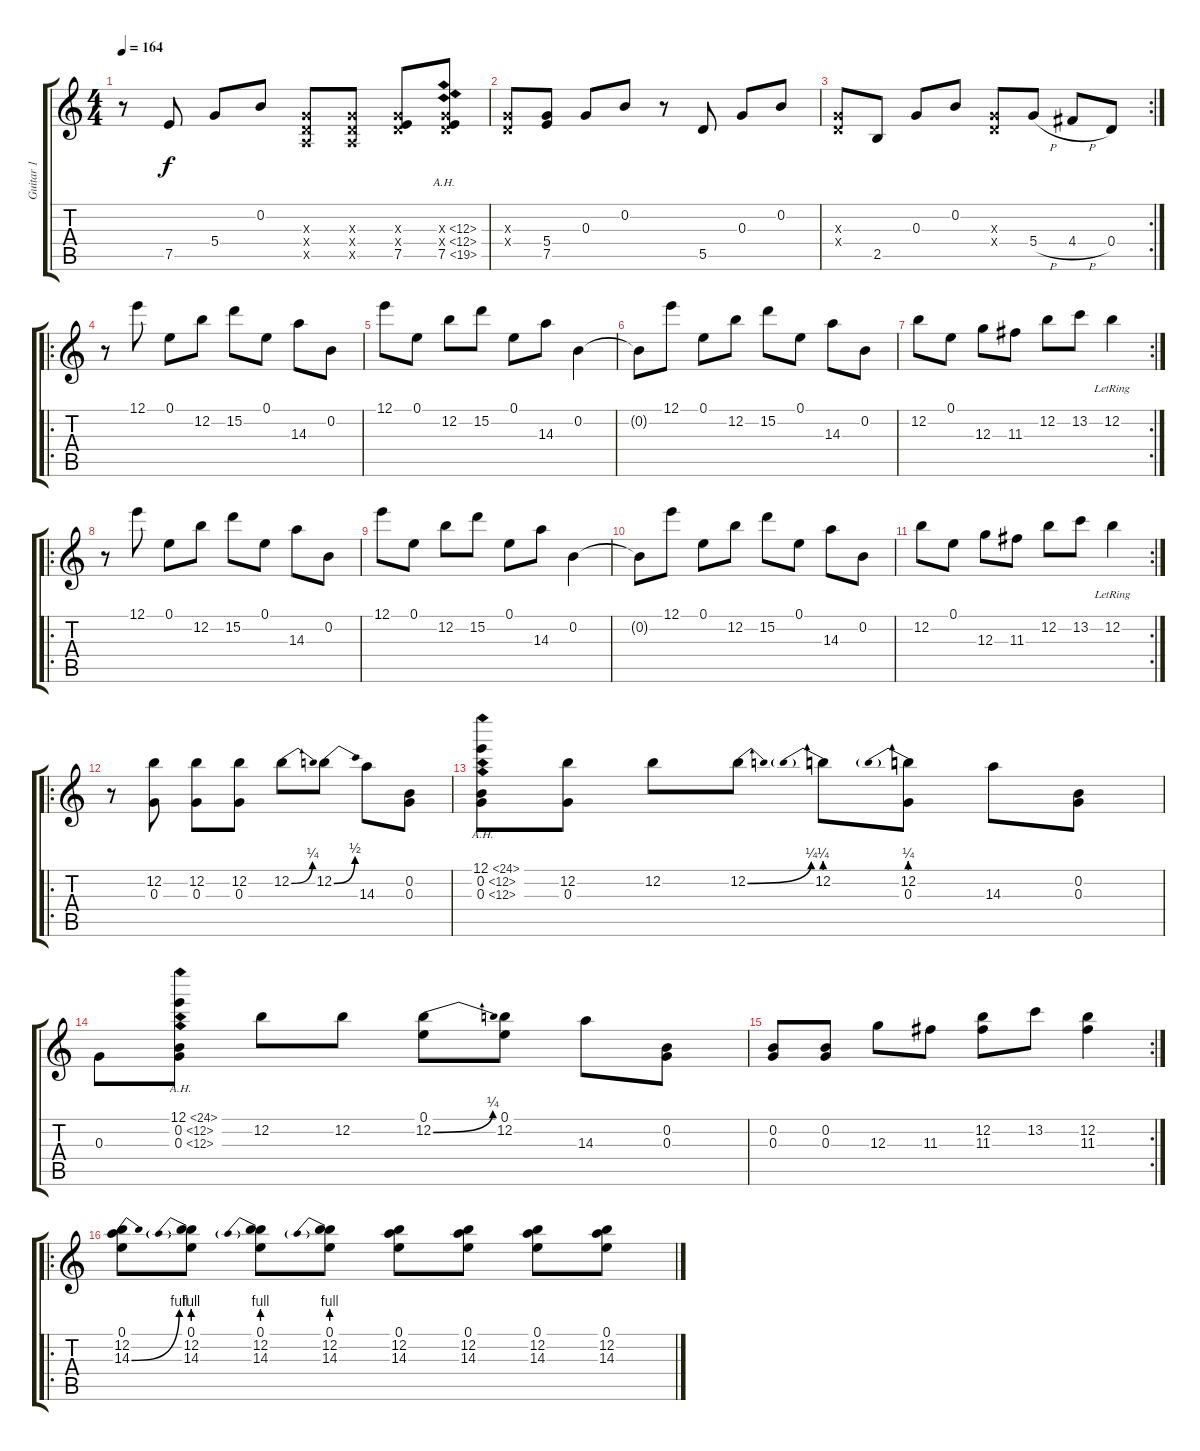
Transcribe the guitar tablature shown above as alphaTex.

\track ("Guitar 1" "Guitar 1") {instrument overdrivenguitar}
\staff {score tabs}
\tuning (E4 B3 G3 D3 A2 E2) {hide}
\ts (4 4)
\tempo 164
\clef g2
\ks c
r.8{dy f} 7.5.8 5.4.8 0.2.8 (0.3{x} 0.4{x} 0.5{x}).8 (0.3{x} 0.4{x} 0.5{x}).8 (0.3{x} 0.4{x} 7.5).8 (0.3{ah 12 x} 0.4{ah 12 x} 7.5{ah 12}).8 |
(0.3{x} 0.4{x}).8 (5.4 7.5).8 0.3.8 0.2.8 r.8 5.5.8 0.3.8 0.2.8 |
\rc 2
(0.3{x} 0.4{x}).8 2.5.8 0.3.8 0.2.8 (0.3{x} 0.4{x}).8 5.4{h}.8 4.4{h}.8 0.4.8 |
\ro
r.8 12.1.8 0.1.8 12.2.8 15.2.8 0.1.8 14.3.8 0.2.8 |
12.1.8 0.1.8 12.2.8 15.2.8 0.1.8 14.3.8 0.2.4 |
0.2{t}.8 12.1.8 0.1.8 12.2.8 15.2.8 0.1.8 14.3.8 0.2.8 |
\rc 2
12.2.8 0.1.8 12.3.8 11.3.8 12.2.8 13.2.8 12.2{lr}.4 |
\ro
r.8 12.1.8 0.1.8 12.2.8 15.2.8 0.1.8 14.3.8 0.2.8 |
12.1.8 0.1.8 12.2.8 15.2.8 0.1.8 14.3.8 0.2.4 |
0.2{t}.8 12.1.8 0.1.8 12.2.8 15.2.8 0.1.8 14.3.8 0.2.8 |
\rc 2
12.2.8 0.1.8 12.3.8 11.3.8 12.2.8 13.2.8 12.2{lr}.4 |
\ro
r.8 (12.2 0.3).8 (12.2 0.3).8 (12.2 0.3).8 12.2{be (bend 0 0 60 1)}.8 12.2{be (bend 0 0 60 2)}.8 14.3.8 (0.2 0.3).8 |
(12.1{ah 12} 0.2{ah 12} 0.3{ah 12}).8 (12.2 0.3).8 12.2.8 12.2{be (bend 0 0 60 1)}.8 12.2{be (prebend 0 1 60 1)}.8 (12.2{be (prebend 0 1 60 1)} 0.3).8 14.3.8 (0.2 0.3).8 |
0.3.8 (12.1{ah 12} 0.2{ah 12} 0.3{ah 12}).8 12.2.8 12.2.8 (0.1 12.2{be (bend 0 0 60 1)}).8 (0.1 12.2).8 14.3.8 (0.2 0.3).8 |
\rc 2
(0.2 0.3).8 (0.2 0.3).8 12.3.8 11.3.8 (12.2 11.3).8 13.2.8 (12.2 11.3).4 |
\ro
(0.1 12.2 14.3{be (bend 0 0 60 4)}).8 (0.1 12.2 14.3{be (prebend 0 4 60 4)}).8 (0.1 12.2 14.3{be (prebend 0 4 60 4)}).8 (0.1 12.2 14.3{be (prebend 0 4 60 4)}).8 (0.1 12.2 14.3).8 (0.1 12.2 14.3).8 (0.1 12.2 14.3).8 (0.1 12.2 14.3).8
